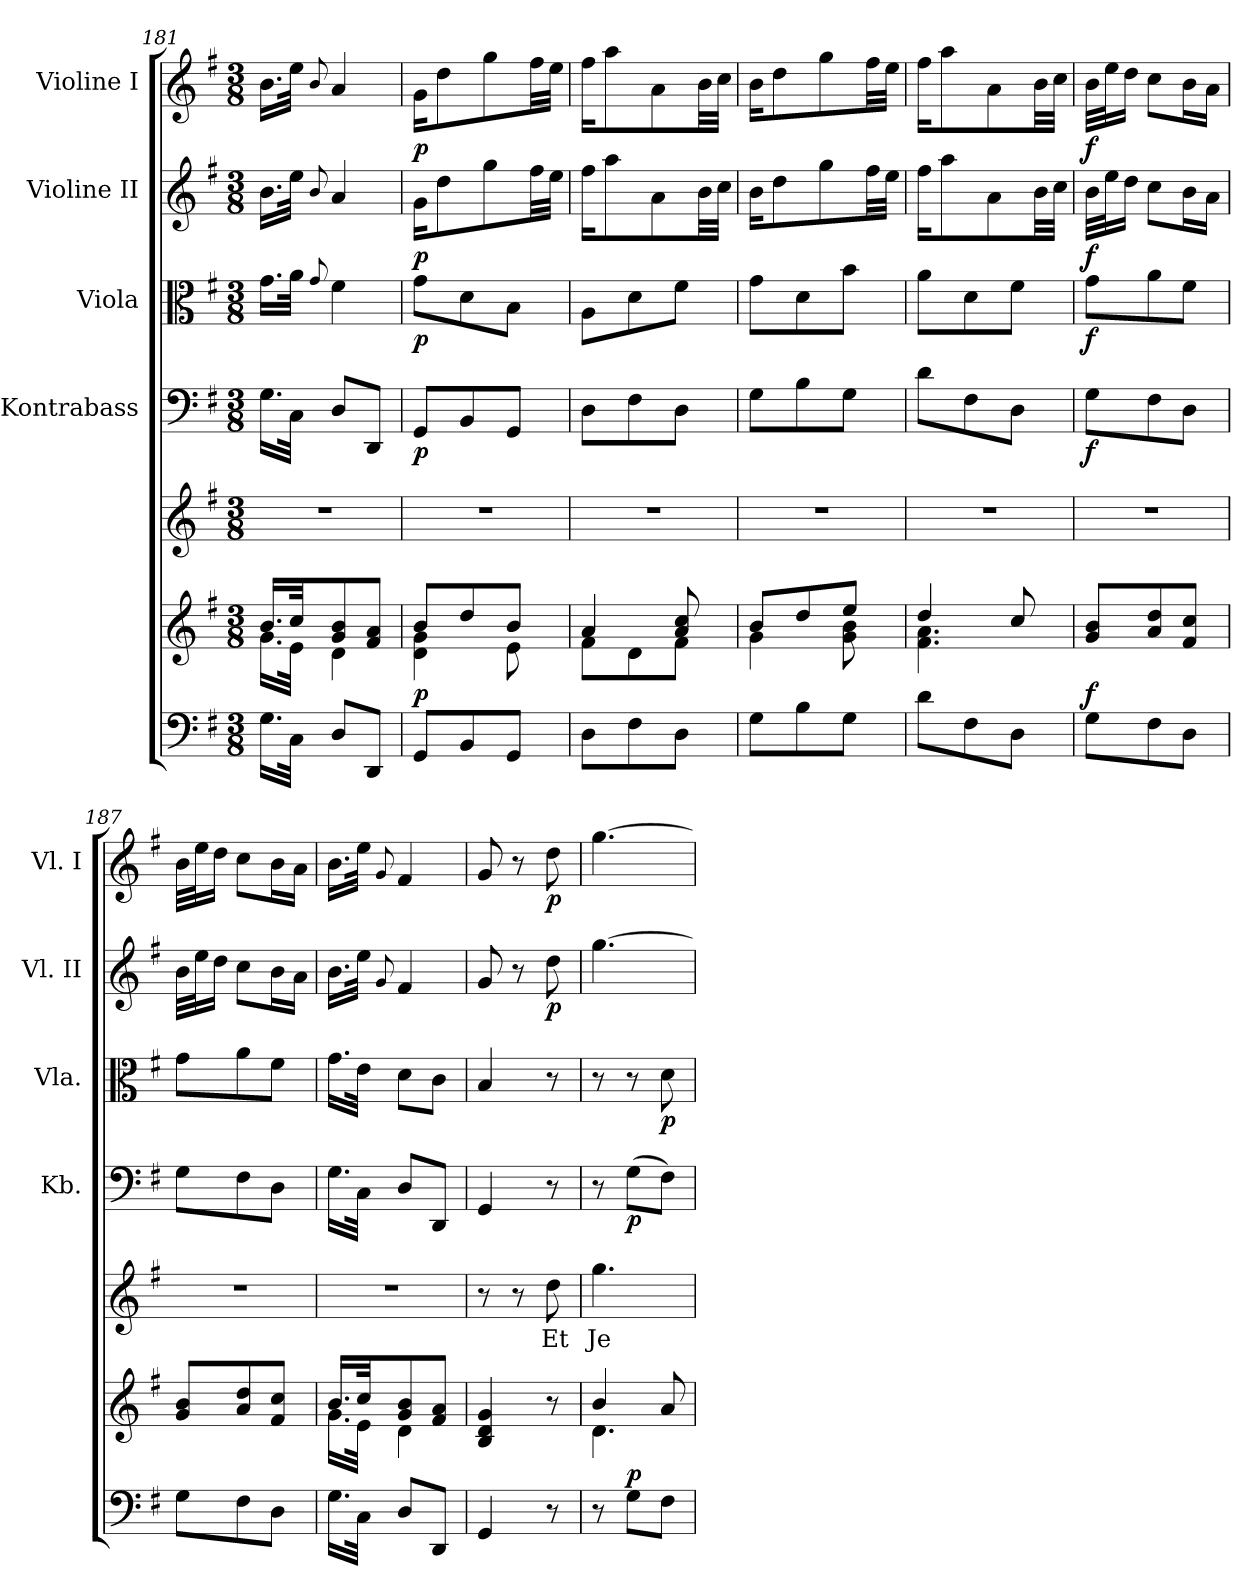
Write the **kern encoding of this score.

**kern	**kern	**dynam	**kern	**text	**kern	**dynam	**kern	**dynam	**kern	**dynam	**kern	**dynam
*part6	*part6	*part6	*part5	*part5	*part4	*part4	*part3	*part3	*part2	*part2	*part1	*part1
*staff7	*staff6	*staff6/7	*staff5	*staff5	*staff4	*staff4	*staff3	*staff3	*staff2	*staff2	*staff1	*staff1
*	*	*	*	*	*I"Kontrabass	*	*I"Viola	*	*I"Violine II	*	*I"Violine I	*
*	*	*	*	*	*I'Kb.	*	*I'Vla.	*	*I'Vl. II	*	*I'Vl. I	*
*clefF4	*clefG2	*	*clefG2	*	*clefF4	*	*clefC3	*	*clefG2	*	*clefG2	*
*	*	*	*	*	*ITrd7c12	*	*	*	*	*	*	*
*k[f#]	*k[f#]	*	*k[f#]	*	*k[f#]	*	*k[f#]	*	*k[f#]	*	*k[f#]	*
*G:	*G:	*	*G:	*	*G:	*	*G:	*	*G:	*	*G:	*
*M3/8	*M3/8	*	*M3/8	*	*M3/8	*	*M3/8	*	*M3/8	*	*M3/8	*
=181	=181	=181	=181	=181	=181	=181	=181	=181	=181	=181	=181	=181
*	*^	*	*	*	*	*	*	*	*	*	*	*
16.G\LL	16.b/LL	16.g\LL	.	4.r	.	16.GG\LL	.	16.g\LL	.	16.b\LL	.	16.b\LL	.
32C\JJk	32cc/Jk	32e\JJk	.	.	.	32CC\JJk	.	32a\JJk	.	32ee\JJk	.	32ee\JJk	.
.	.	.	.	.	.	.	.	8qqg/	.	8qqb/	.	8qqb/	.
8D/L	8g/ 8b/	4d\	.	.	.	8DD/L	.	4f#\	.	4a/	.	4a/	.
8DD/J	8f#/ 8a/J	.	.	.	.	8DDD/J	.	.	.	.	.	.	.
=182	=182	=182	=182	=182	=182	=182	=182	=182	=182	=182	=182	=182	=182
!	!	!	!LO:DY:a=2	!	!	!	!LO:DY:b	!	!LO:DY:b	!	!LO:DY:b	!	!LO:DY:b
8GG/L	8b/L	4d\ 4g\	p	4.r	.	8GGG/L	p	8g\L	p	16g\KL	p	16g\KL	p
.	.	.	.	.	.	.	.	.	.	8dd\	.	8dd\	.
8BB/	8dd/	.	.	.	.	8BBB/	.	8d\	.	.	.	.	.
.	.	.	.	.	.	.	.	.	.	8gg\	.	8gg\	.
8GG/J	8b/J	8e\	.	.	.	8GGG/J	.	8B\J	.	.	.	.	.
.	.	.	.	.	.	.	.	.	.	32ff#\LL	.	32ff#\LL	.
.	.	.	.	.	.	.	.	.	.	32ee\JJJ	.	32ee\JJJ	.
=183	=183	=183	=183	=183	=183	=183	=183	=183	=183	=183	=183	=183	=183
8D\L	4a/	8f#\L	.	4.r	.	8DD\L	.	8A\L	.	16ff#\KL	.	16ff#\KL	.
.	.	.	.	.	.	.	.	.	.	8aa\	.	8aa\	.
8F#\	.	8d\	.	.	.	8FF#\	.	8d\	.	.	.	.	.
.	.	.	.	.	.	.	.	.	.	8a\	.	8a\	.
8D\J	8a/ 8cc/	8f#\J	.	.	.	8DD\J	.	8f#\J	.	.	.	.	.
.	.	.	.	.	.	.	.	.	.	32b\LL	.	32b\LL	.
.	.	.	.	.	.	.	.	.	.	32cc\JJJ	.	32cc\JJJ	.
!!LO:LB:g=z
=184	=184	=184	=184	=184	=184	=184	=184	=184	=184	=184	=184	=184	=184
8G\L	8b/L	4g\	.	4.r	.	8GG\L	.	8g\L	.	16b\KL	.	16b\KL	.
.	.	.	.	.	.	.	.	.	.	8dd\	.	8dd\	.
8B\	8dd/	.	.	.	.	8BB\	.	8d\	.	.	.	.	.
.	.	.	.	.	.	.	.	.	.	8gg\	.	8gg\	.
8G\J	8ee/J	8g\ 8b\	.	.	.	8GG\J	.	8b\J	.	.	.	.	.
.	.	.	.	.	.	.	.	.	.	32ff#\LL	.	32ff#\LL	.
.	.	.	.	.	.	.	.	.	.	32ee\JJJ	.	32ee\JJJ	.
=185	=185	=185	=185	=185	=185	=185	=185	=185	=185	=185	=185	=185	=185
8d\L	4dd/	4.f#\ 4.a\	.	4.r	.	8D\L	.	8a\L	.	16ff#\KL	.	16ff#\KL	.
.	.	.	.	.	.	.	.	.	.	8aa\	.	8aa\	.
8F#\	.	.	.	.	.	8FF#\	.	8d\	.	.	.	.	.
.	.	.	.	.	.	.	.	.	.	8a\	.	8a\	.
8D\J	8cc/	.	.	.	.	8DD\J	.	8f#\J	.	.	.	.	.
.	.	.	.	.	.	.	.	.	.	32b\LL	.	32b\LL	.
.	.	.	.	.	.	.	.	.	.	32cc\JJJ	.	32cc\JJJ	.
*	*v	*v	*	*	*	*	*	*	*	*	*	*	*
=186	=186	=186	=186	=186	=186	=186	=186	=186	=186	=186	=186	=186
!	!	!LO:DY:a=2	!	!	!	!LO:DY:b	!	!LO:DY:b	!	!LO:DY:b	!	!LO:DY:b
8G\L	8g/ 8b/L	f	4.r	.	8GG\L	f	8g\L	f	32b\LLL	f	32b\LLL	f
.	.	.	.	.	.	.	.	.	32ee\J	.	32ee\J	.
.	.	.	.	.	.	.	.	.	16dd\JJ	.	16dd\JJ	.
8F#\	8a/ 8dd/	.	.	.	8FF#\	.	8a\	.	8cc\L	.	8cc\L	.
8D\J	8f#/ 8cc/J	.	.	.	8DD\J	.	8f#\J	.	16b\L	.	16b\L	.
.	.	.	.	.	.	.	.	.	16a\JJ	.	16a\JJ	.
=187	=187	=187	=187	=187	=187	=187	=187	=187	=187	=187	=187	=187
8G\L	8g/ 8b/L	.	4.r	.	8GG\L	.	8g\L	.	32b\LLL	.	32b\LLL	.
.	.	.	.	.	.	.	.	.	32ee\J	.	32ee\J	.
.	.	.	.	.	.	.	.	.	16dd\JJ	.	16dd\JJ	.
8F#\	8a/ 8dd/	.	.	.	8FF#\	.	8a\	.	8cc\L	.	8cc\L	.
8D\J	8f#/ 8cc/J	.	.	.	8DD\J	.	8f#\J	.	16b\L	.	16b\L	.
.	.	.	.	.	.	.	.	.	16a\JJ	.	16a\JJ	.
=188	=188	=188	=188	=188	=188	=188	=188	=188	=188	=188	=188	=188
*	*^	*	*	*	*	*	*	*	*	*	*	*
16.G\LL	16.b/LL	16.g\LL	.	4.r	.	16.GG\LL	.	16.g\LL	.	16.b\LL	.	16.b\LL	.
32C\JJk	32cc/Jk	32e\JJk	.	.	.	32CC\JJk	.	32e\JJk	.	32ee\JJk	.	32ee\JJk	.
.	.	.	.	.	.	.	.	.	.	8qqg/	.	8qqg/	.
8D/L	8g/ 8b/	4d\	.	.	.	8DD/L	.	8d\L	.	4f#/	.	4f#/	.
8DD/J	8f#/ 8a/J	.	.	.	.	8DDD/J	.	8c\J	.	.	.	.	.
*	*v	*v	*	*	*	*	*	*	*	*	*	*	*
=189	=189	=189	=189	=189	=189	=189	=189	=189	=189	=189	=189	=189
4GG/	4B/ 4d/ 4g/	.	8r	.	4GGG/	.	4B/	.	8g/	.	8g/	.
.	.	.	8r	.	.	.	.	.	8r	.	8r	.
!	!	!	!	!LO:LY:b	!	!	!	!	!	!LO:DY:b	!	!LO:DY:b
8r	8r	.	8dd\	Et	8r	.	8r	.	8dd\	p	8dd\	p
=190	=190	=190	=190	=190	=190	=190	=190	=190	=190	=190	=190	=190
*	*^	*	*	*	*	*	*	*	*	*	*	*
!	!	!	!	!	!LO:LY:b	!	!	!	!	!	!	!	!
8r	4b/	4.d\	.	4.gg\	Je-	8r	.	8r	.	[4.gg\	.	[4.gg\	.
!	!	!	!LO:DY:a=2	!	!	!	!LO:DY:b	!	!	!	!	!	!
8G\L	.	.	p	.	.	(>8GG\L	p	8r	.	.	.	.	.
!	!	!	!	!	!	!	!	!	!LO:DY:b	!	!	!	!
8F#\J	8a/	.	.	.	.	8FF#\J)	.	8d\	p	.	.	.	.
*	*v	*v	*	*	*	*	*	*	*	*	*	*	*
=	=	=	=	=	=	=	=	=	=	=	=	=
*-	*-	*-	*-	*-	*-	*-	*-	*-	*-	*-	*-	*-
